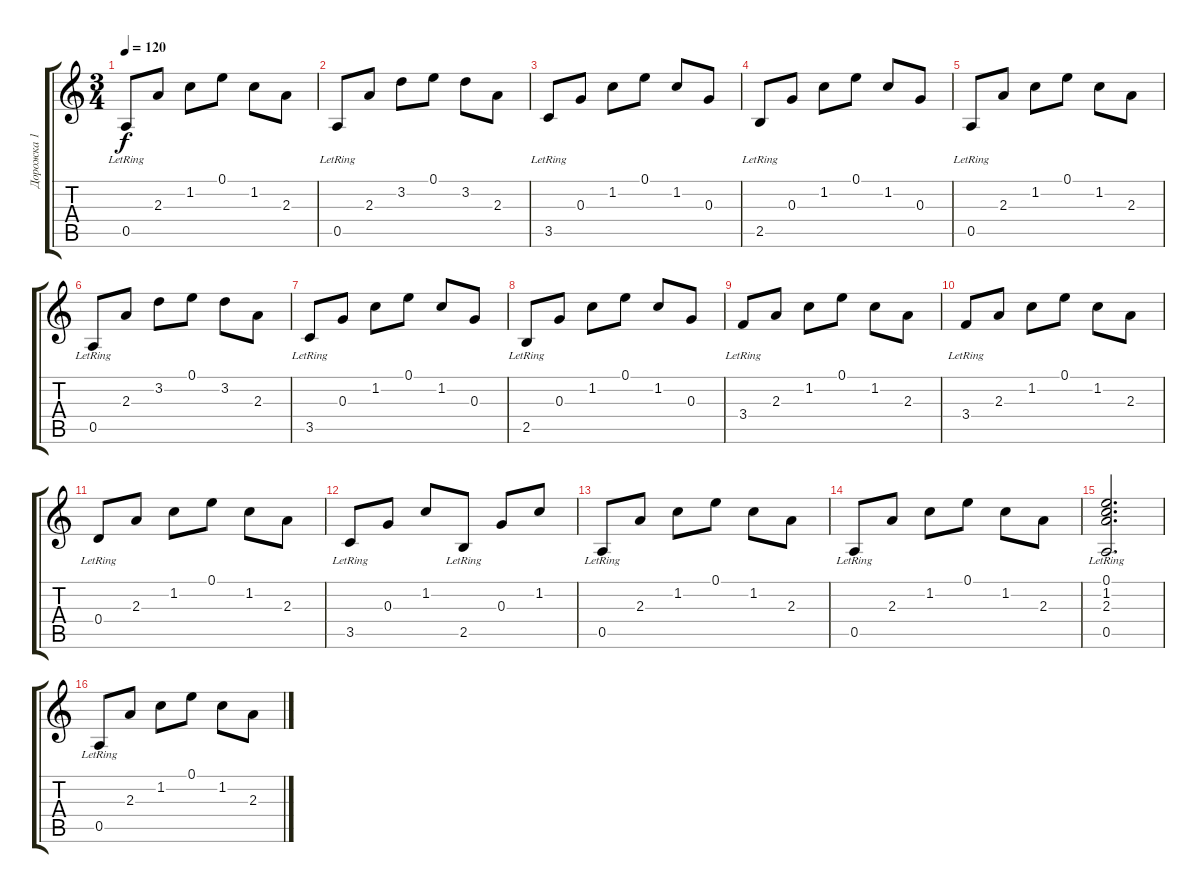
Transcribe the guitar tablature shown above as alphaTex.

\track ("Дорожка 1" "Дорожка 1") {instrument acousticguitarsteel}
\staff {score tabs}
\tuning (E4 B3 G3 D3 A2 E2) {hide}
\ts (3 4)
\tempo 120
\clef g2
\ks c
0.5{lr}.8{dy f} 2.3.8 1.2.8 0.1.8 1.2.8 2.3.8 |
0.5{lr}.8 2.3.8 3.2.8 0.1.8 3.2.8 2.3.8 |
3.5{lr}.8 0.3.8 1.2.8 0.1.8 1.2.8 0.3.8 |
2.5{lr}.8 0.3.8 1.2.8 0.1.8 1.2.8 0.3.8 |
0.5{lr}.8 2.3.8 1.2.8 0.1.8 1.2.8 2.3.8 |
0.5{lr}.8 2.3.8 3.2.8 0.1.8 3.2.8 2.3.8 |
3.5{lr}.8 0.3.8 1.2.8 0.1.8 1.2.8 0.3.8 |
2.5{lr}.8 0.3.8 1.2.8 0.1.8 1.2.8 0.3.8 |
3.4{lr}.8 2.3.8 1.2.8 0.1.8 1.2.8 2.3.8 |
3.4{lr}.8 2.3.8 1.2.8 0.1.8 1.2.8 2.3.8 |
0.4{lr}.8 2.3.8 1.2.8 0.1.8 1.2.8 2.3.8 |
3.5{lr}.8 0.3.8 1.2.8 2.5{lr}.8 0.3.8 1.2.8 |
0.5{lr}.8 2.3.8 1.2.8 0.1.8 1.2.8 2.3.8 |
0.5{lr}.8 2.3.8 1.2.8 0.1.8 1.2.8 2.3.8 |
(0.1 1.2 2.3 0.5{lr}).2{d} |
0.5{lr}.8 2.3.8 1.2.8 0.1.8 1.2.8 2.3.8
